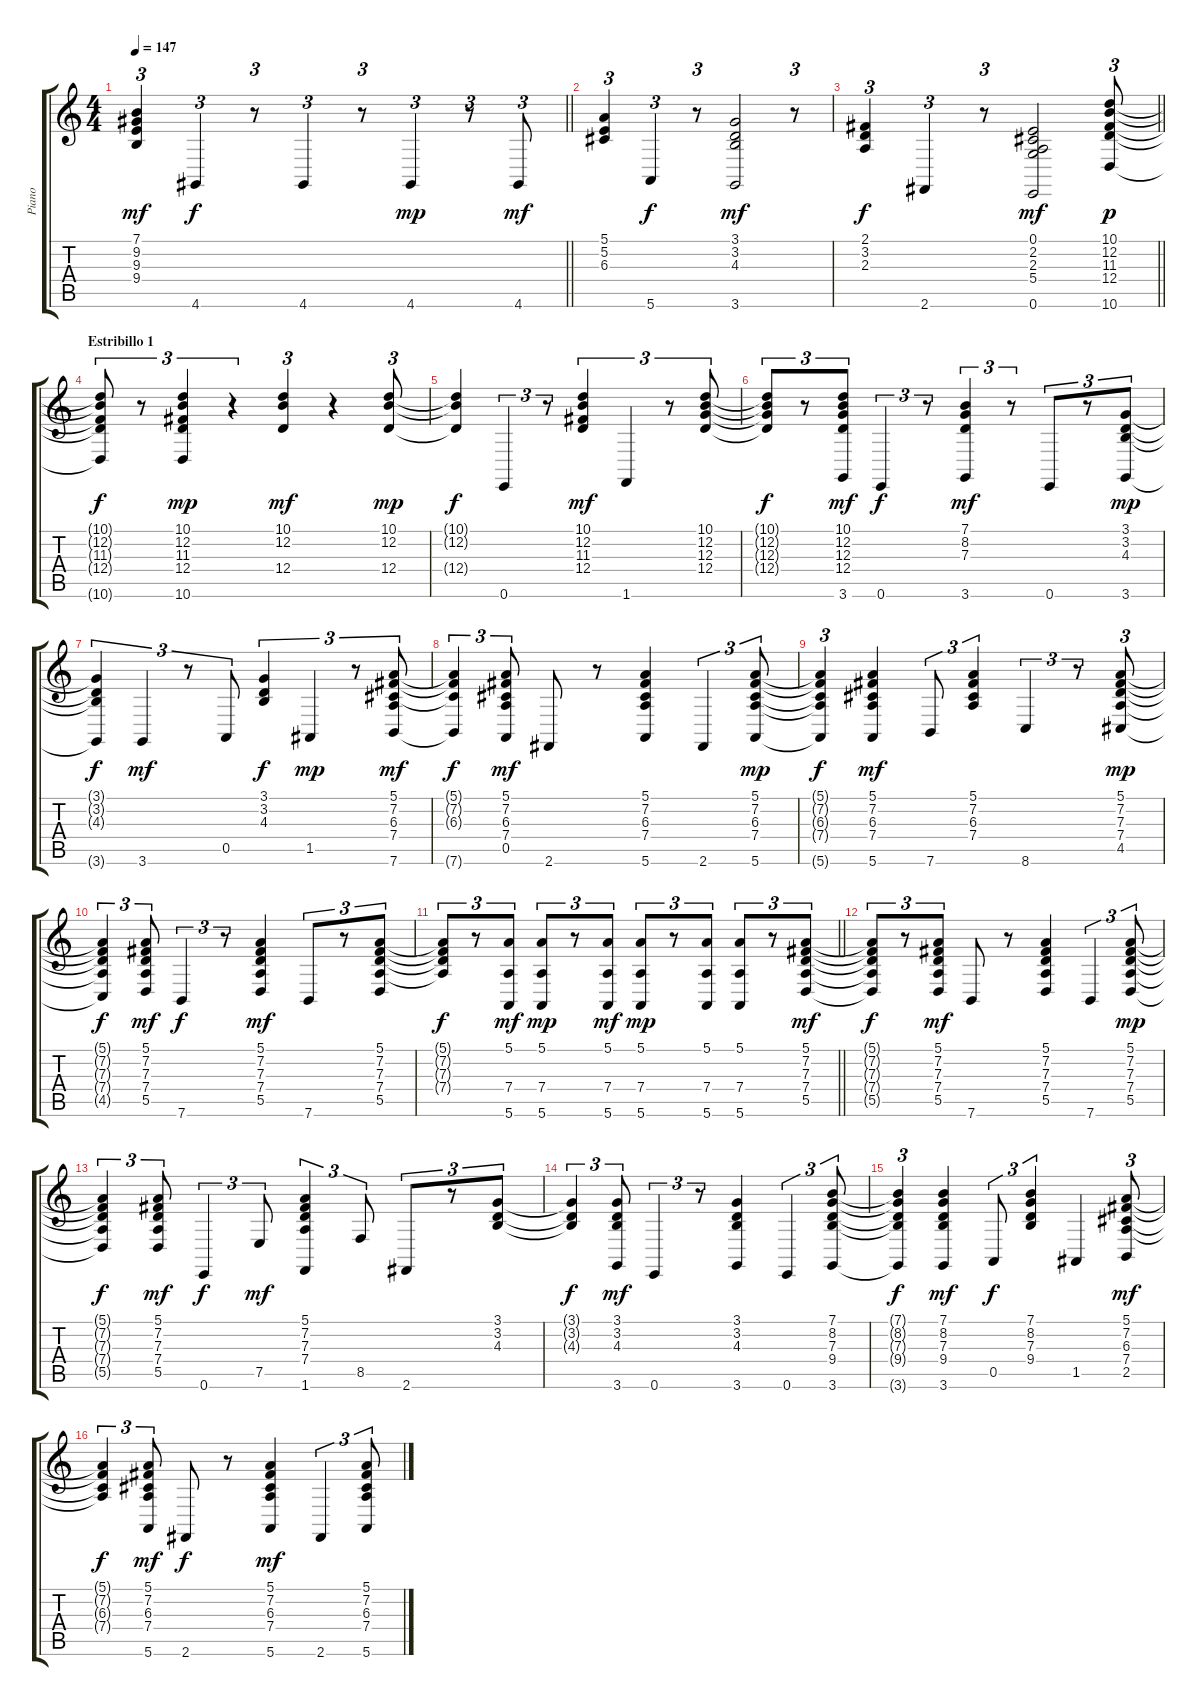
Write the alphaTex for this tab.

\track ("Piano" "Piano") {instrument acousticgrandpiano}
\staff {score tabs}
\tuning (E4 B3 G3 D3 A2 E2) {hide}
\ts (4 4)
\tempo 147
\clef g2
\barLineRight lightlight
\ks c
(7.1 9.2 9.3 9.4).4{tu (3 2) dy mf} 4.6.4{tu (3 2) dy f} r.8{tu (3 2)} 4.6.4{tu (3 2)} r.8{tu (3 2)} 4.6.4{tu (3 2) dy mp} r.8{tu (3 2)} 4.6.8{tu (3 2) dy mf} |
(5.1 5.2 6.3).4{tu (3 2)} 5.6.4{tu (3 2) dy f} r.8{tu (3 2)} (3.1 3.2 4.3 3.6).2{dy mf} r.8{tu (3 2)} |
\barLineRight lightlight
(2.1 3.2 2.3).4{tu (3 2) dy f} 2.6.4{tu (3 2)} r.8{tu (3 2)} (0.1 2.2 2.3 5.4 0.6).2{dy mf} (10.1 12.2 11.3 12.4 10.6).8{tu (3 2) dy p} |
\section ("" "Estribillo 1")
(10.1{t} 12.2{t} 11.3{t} 12.4{t} 10.6{t}).8{tu (3 2) dy f} r.8{tu (3 2)} (10.1 12.2 11.3 12.4 10.6).4{tu (3 2) dy mp} r.4{tu (3 2)} (10.1 12.2 12.4).4{tu (3 2) dy mf} r.4 (10.1 12.2 12.4).8{tu (3 2) dy mp} |
(10.1{t} 12.2{t} 12.4{t}).4{dy f} 0.6.4{tu (3 2)} r.8{tu (3 2)} (10.1 12.2 11.3 12.4).4{tu (3 2) dy mf} 1.6.4{tu (3 2)} r.8{tu (3 2)} (10.1 12.2 12.3 12.4).8{tu (3 2)} |
(10.1{t} 12.2{t} 12.3{t} 12.4{t}).8{tu (3 2) dy f} r.8{tu (3 2)} (10.1 12.2 12.3 12.4 3.6).8{tu (3 2) dy mf} 0.6.4{tu (3 2) dy f} r.8{tu (3 2)} (7.1 8.2 7.3 3.6).4{tu (3 2) dy mf} r.8{tu (3 2)} 0.6.8{tu (3 2)} r.8{tu (3 2)} (3.1 3.2 4.3 3.6).8{tu (3 2) dy mp} |
(3.1{t} 3.2{t} 4.3{t} 3.6{t}).4{tu (3 2) dy f} 3.6.4{tu (3 2) dy mf} r.8{tu (3 2)} 0.5.8{tu (3 2)} (3.1 3.2 4.3).4{tu (3 2) dy f} 1.5.4{tu (3 2) dy mp} r.8{tu (3 2)} (5.1 7.2 6.3 7.4 7.6).8{tu (3 2) dy mf} |
(5.1{t} 7.2{t} 6.3{t} 7.6{t}).4{tu (3 2) dy f} (5.1 7.2 6.3 7.4 0.5).8{tu (3 2) dy mf} 2.6.8 r.8 (5.1 7.2 6.3 7.4 5.6).4 2.6.4{tu (3 2)} (5.1 7.2 6.3 7.4 5.6).8{tu (3 2) dy mp} |
(5.1{t} 7.2{t} 6.3{t} 7.4{t} 5.6{t}).4{tu (3 2) dy f} (5.1 7.2 6.3 7.4 5.6).4{dy mf} 7.6.8{tu (3 2)} (5.1 7.2 6.3 7.4).4{tu (3 2)} 8.6.4{tu (3 2)} r.8{tu (3 2)} (5.1 7.2 7.3 7.4 4.5).8{tu (3 2) dy mp} |
(5.1{t} 7.2{t} 7.3{t} 7.4{t} 4.5{t}).4{tu (3 2) dy f} (5.1 7.2 7.3 7.4 5.5).8{tu (3 2) dy mf} 7.6.4{tu (3 2) dy f} r.8{tu (3 2)} (5.1 7.2 7.3 7.4 5.5).4{dy mf} 7.6.8{tu (3 2)} r.8{tu (3 2)} (5.1 7.2 7.3 7.4 5.5).8{tu (3 2)} |
\barLineRight lightlight
(5.1{t} 7.2{t} 7.3{t} 7.4{t}).8{tu (3 2) dy f} r.8{tu (3 2)} (5.1 7.4 5.6).8{tu (3 2) dy mf} (5.1 7.4 5.6).8{tu (3 2) dy mp} r.8{tu (3 2)} (5.1 7.4 5.6).8{tu (3 2) dy mf} (5.1 7.4 5.6).8{tu (3 2) dy mp} r.8{tu (3 2)} (5.1 7.4 5.6).8{tu (3 2)} (5.1 7.4 5.6).8{tu (3 2)} r.8{tu (3 2)} (5.1 7.2 7.3 7.4 5.5).8{tu (3 2) dy mf} |
(5.1{t} 7.2{t} 7.3{t} 7.4{t} 5.5{t}).8{tu (3 2) dy f} r.8{tu (3 2)} (5.1 7.2 7.3 7.4 5.5).8{tu (3 2) dy mf} 7.6.8 r.8 (5.1 7.2 7.3 7.4 5.5).4 7.6.4{tu (3 2)} (5.1 7.2 7.3 7.4 5.5).8{tu (3 2) dy mp} |
(5.1{t} 7.2{t} 7.3{t} 7.4{t} 5.5{t}).4{tu (3 2) dy f} (5.1 7.2 7.3 7.4 5.5).8{tu (3 2) dy mf} 0.6.4{tu (3 2) dy f} 7.5.8{tu (3 2) dy mf} (5.1 7.2 7.3 7.4 1.6).4{tu (3 2)} 8.5.8{tu (3 2)} 2.6.8{tu (3 2)} r.8{tu (3 2)} (3.1 3.2 4.3).8{tu (3 2)} |
(3.1{t} 3.2{t} 4.3{t}).4{tu (3 2) dy f} (3.1 3.2 4.3 3.6).8{tu (3 2) dy mf} 0.6.4{tu (3 2)} r.8{tu (3 2)} (3.1 3.2 4.3 3.6).4 0.6.4{tu (3 2)} (7.1 8.2 7.3 9.4 3.6).8{tu (3 2)} |
(7.1{t} 8.2{t} 7.3{t} 9.4{t} 3.6{t}).4{tu (3 2) dy f} (7.1 8.2 7.3 9.4 3.6).4{dy mf} 0.5.8{tu (3 2) dy f} (7.1 8.2 7.3 9.4).4{tu (3 2)} 1.5.4 (5.1 7.2 6.3 7.4 2.5).8{tu (3 2) dy mf} |
(5.1{t} 7.2{t} 6.3{t} 7.4{t}).4{tu (3 2) dy f} (5.1 7.2 6.3 7.4 5.6).8{tu (3 2) dy mf} 2.6.8{dy f} r.8 (5.1 7.2 6.3 7.4 5.6).4{dy mf} 2.6.4{tu (3 2)} (5.1 7.2 6.3 7.4 5.6).8{tu (3 2)}
